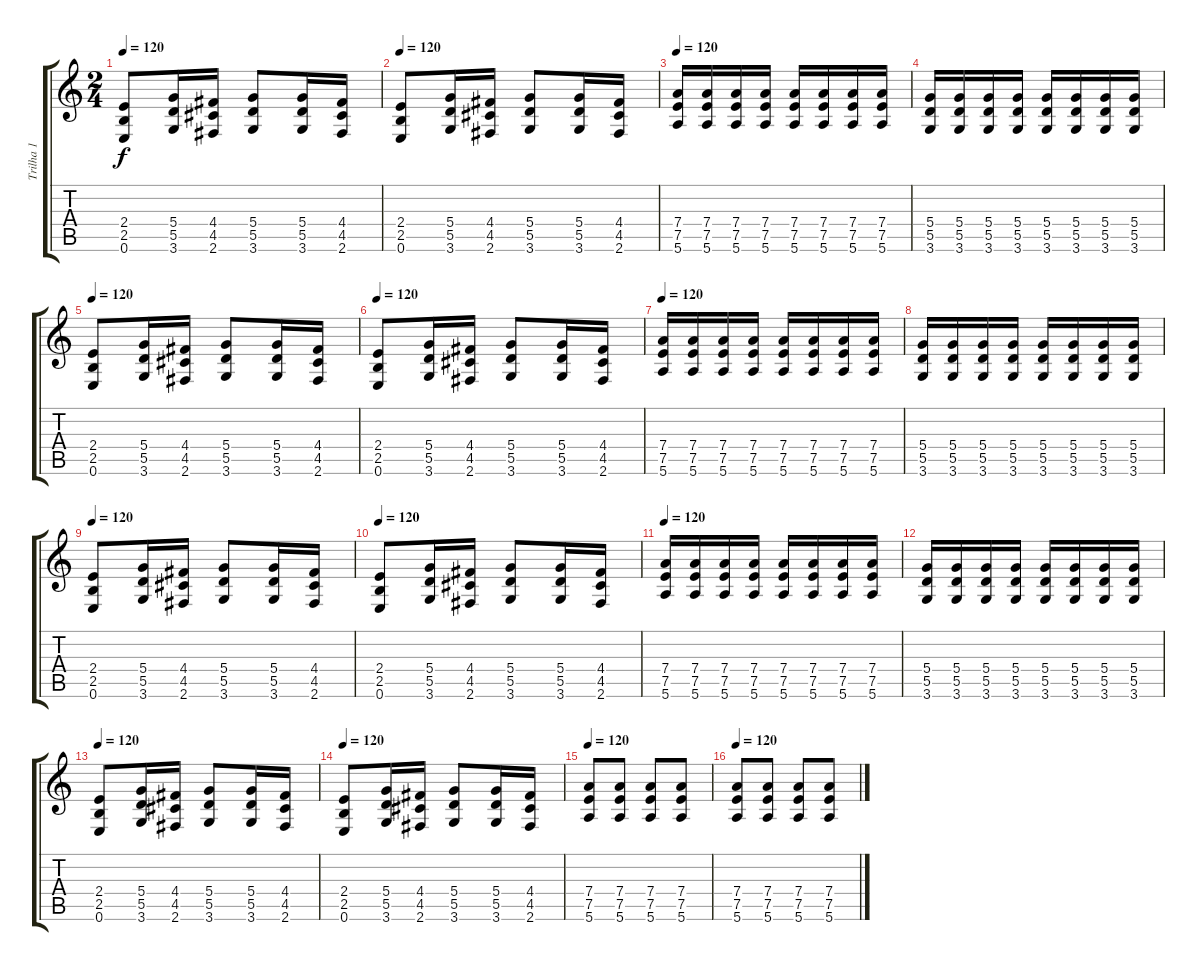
\track ("Trilha 1" "Trilha 1") {instrument distortionguitar}
\staff {score tabs}
\tuning (E4 B3 G3 D3 A2 E2) {hide}
\ts (2 4)
\tempo 120
\clef g2
\ks c
(2.4 2.5 0.6).8{dy f} (5.4 5.5 3.6).16 (4.4 4.5 2.6).16 (5.4 5.5 3.6).8 (5.4 5.5 3.6).16 (4.4 4.5 2.6).16 |
\tempo 120
(2.4 2.5 0.6).8 (5.4 5.5 3.6).16 (4.4 4.5 2.6).16 (5.4 5.5 3.6).8 (5.4 5.5 3.6).16 (4.4 4.5 2.6).16 |
\tempo 120
(7.4 7.5 5.6).16 (7.4 7.5 5.6).16 (7.4 7.5 5.6).16 (7.4 7.5 5.6).16 (7.4 7.5 5.6).16 (7.4 7.5 5.6).16 (7.4 7.5 5.6).16 (7.4 7.5 5.6).16 |
(5.4 5.5 3.6).16 (5.4 5.5 3.6).16 (5.4 5.5 3.6).16 (5.4 5.5 3.6).16 (5.4 5.5 3.6).16 (5.4 5.5 3.6).16 (5.4 5.5 3.6).16 (5.4 5.5 3.6).16 |
\tempo 120
(2.4 2.5 0.6).8 (5.4 5.5 3.6).16 (4.4 4.5 2.6).16 (5.4 5.5 3.6).8 (5.4 5.5 3.6).16 (4.4 4.5 2.6).16 |
\tempo 120
(2.4 2.5 0.6).8 (5.4 5.5 3.6).16 (4.4 4.5 2.6).16 (5.4 5.5 3.6).8 (5.4 5.5 3.6).16 (4.4 4.5 2.6).16 |
\tempo 120
(7.4 7.5 5.6).16 (7.4 7.5 5.6).16 (7.4 7.5 5.6).16 (7.4 7.5 5.6).16 (7.4 7.5 5.6).16 (7.4 7.5 5.6).16 (7.4 7.5 5.6).16 (7.4 7.5 5.6).16 |
(5.4 5.5 3.6).16 (5.4 5.5 3.6).16 (5.4 5.5 3.6).16 (5.4 5.5 3.6).16 (5.4 5.5 3.6).16 (5.4 5.5 3.6).16 (5.4 5.5 3.6).16 (5.4 5.5 3.6).16 |
\tempo 120
(2.4 2.5 0.6).8 (5.4 5.5 3.6).16 (4.4 4.5 2.6).16 (5.4 5.5 3.6).8 (5.4 5.5 3.6).16 (4.4 4.5 2.6).16 |
\tempo 120
(2.4 2.5 0.6).8 (5.4 5.5 3.6).16 (4.4 4.5 2.6).16 (5.4 5.5 3.6).8 (5.4 5.5 3.6).16 (4.4 4.5 2.6).16 |
\tempo 120
(7.4 7.5 5.6).16 (7.4 7.5 5.6).16 (7.4 7.5 5.6).16 (7.4 7.5 5.6).16 (7.4 7.5 5.6).16 (7.4 7.5 5.6).16 (7.4 7.5 5.6).16 (7.4 7.5 5.6).16 |
(5.4 5.5 3.6).16 (5.4 5.5 3.6).16 (5.4 5.5 3.6).16 (5.4 5.5 3.6).16 (5.4 5.5 3.6).16 (5.4 5.5 3.6).16 (5.4 5.5 3.6).16 (5.4 5.5 3.6).16 |
\tempo 120
(2.4 2.5 0.6).8 (5.4 5.5 3.6).16 (4.4 4.5 2.6).16 (5.4 5.5 3.6).8 (5.4 5.5 3.6).16 (4.4 4.5 2.6).16 |
\tempo 120
(2.4 2.5 0.6).8 (5.4 5.5 3.6).16 (4.4 4.5 2.6).16 (5.4 5.5 3.6).8 (5.4 5.5 3.6).16 (4.4 4.5 2.6).16 |
\tempo 120
(7.4 7.5 5.6).8 (7.4 7.5 5.6).8 (7.4 7.5 5.6).8 (7.4 7.5 5.6).8 |
\tempo 120
(7.4 7.5 5.6).8 (7.4 7.5 5.6).8 (7.4 7.5 5.6).8 (7.4 7.5 5.6).8
